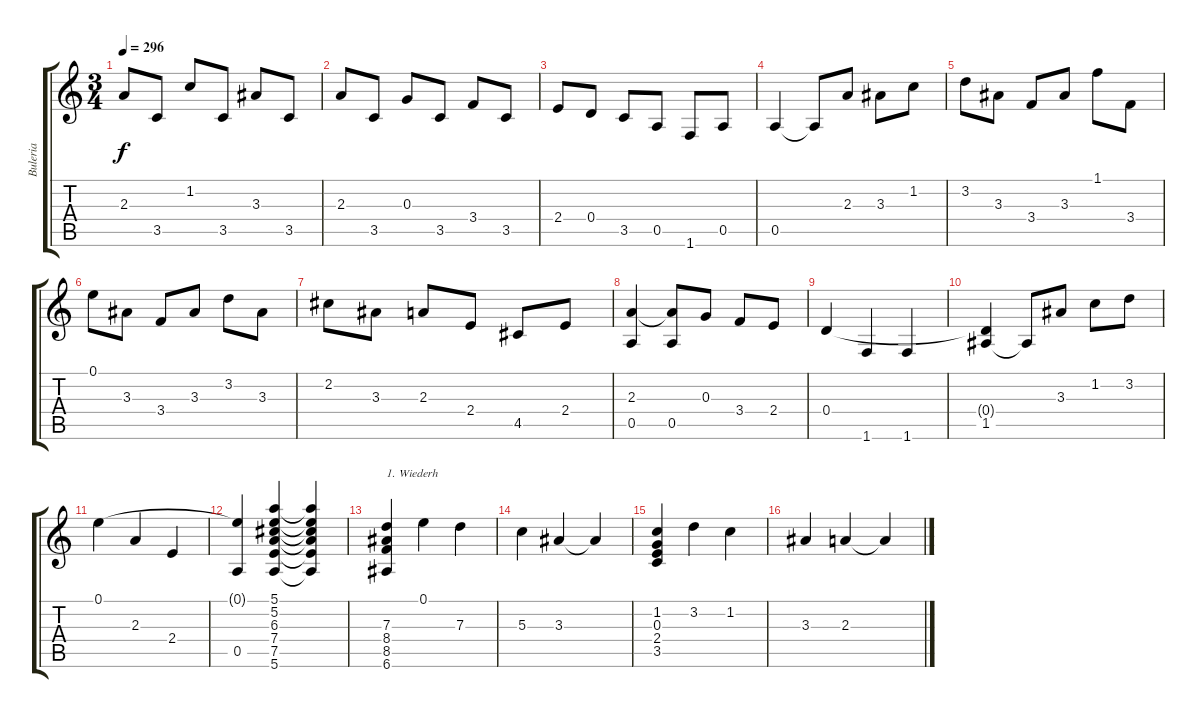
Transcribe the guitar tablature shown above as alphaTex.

\track ("Buleria" "Buleria") {instrument acousticguitarnylon}
\staff {score tabs}
\tuning (E4 B3 G3 D3 A2 E2) {hide}
\ts (3 4)
\tempo 296
\clef g2
\ks c
2.3.8{dy f} 3.5.8 1.2.8 3.5.8 3.3.8 3.5.8 |
2.3.8 3.5.8 0.3.8 3.5.8 3.4.8 3.5.8 |
2.4.8 0.4.8 3.5.8 0.5.8 1.6.8 0.5.8 |
0.5.4 0.5{t}.8 2.3.8 3.3.8 1.2.8 |
3.2.8 3.3.8 3.4.8 3.3.8 1.1.8 3.4.8 |
0.1.8 3.3.8 3.4.8 3.3.8 3.2.8 3.3.8 |
2.2.8 3.3.8 2.3.8 2.4.8 4.5.8 2.4.8 |
(2.3 0.5).4 (2.3{t} 0.5).8 0.3.8 3.4.8 2.4.8 |
0.4.4 1.6.4 1.6.4 |
(0.4{t} 1.5).4 1.5{t}.8 3.3.8 1.2.8 3.2.8 |
0.1.4 2.3.4 2.4.4 |
(0.1{t} 0.5).4 (5.1 5.2 6.3 7.4 7.5 5.6).4 (5.1{t} 5.2{t} 6.3{t} 7.4{t} 7.5{t} 5.6{t}).4 |
(7.3 8.4 8.5 6.6).4{txt "1. Wiederh"} 0.1.4 7.3.4 |
5.3.4 3.3.4 3.3{t}.4 |
(1.2 0.3 2.4 3.5).4 3.2.4 1.2.4 |
3.3.4 2.3.4 2.3{t}.4
